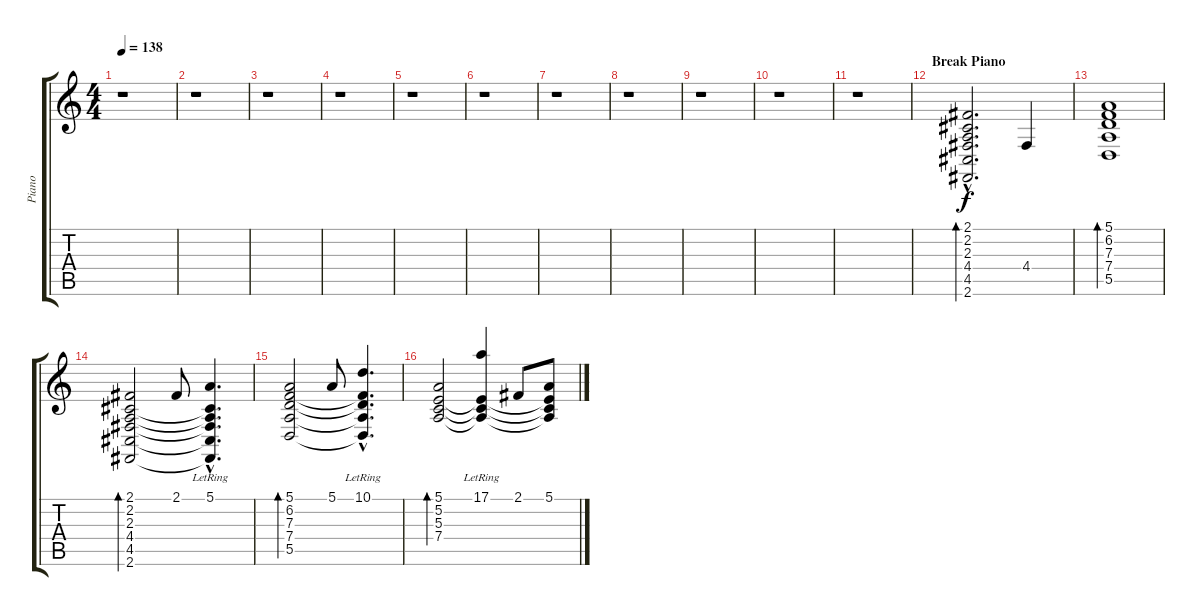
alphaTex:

\track ("Piano" "Piano") {instrument acousticgrandpiano}
\staff {score tabs}
\tuning (E4 B3 G3 D3 A2 E2) {hide}
\ts (4 4)
\tempo 138
\clef g2
\ks c
r.1{dy f} |
r.1 |
r.1 |
r.1 |
r.1 |
r.1 |
r.1 |
r.1 |
r.1 |
r.1 |
r.1 |
\section ("" "Break Piano")
(2.1{hac} 2.2{hac} 2.3{hac} 4.4{hac} 4.5{hac} 2.6{hac}).2{d bd 240} 4.4.4 |
(5.1 6.2 7.3 7.4 5.5).1{bd 240} |
(2.1 2.2 2.3 4.4 4.5 2.6).2{bd 240} 2.1.8 (5.1{hac lr} 2.2{hac t} 2.3{hac t} 4.4{hac t} 4.5{hac t} 2.6{hac t}).4{d} |
(5.1 6.2 7.3 7.4 5.5).2{bd 240} 5.1.8 (10.1{hac lr} 6.2{hac t} 7.3{hac t} 7.4{hac t} 5.5{hac t}).4{d} |
(5.1 5.2 5.3 7.4).2{bd 240} (17.1{lr} 5.2{t} 5.3{t} 7.4{t}).4 2.1.8 (5.1 5.2{t} 5.3{t} 7.4{t}).8
